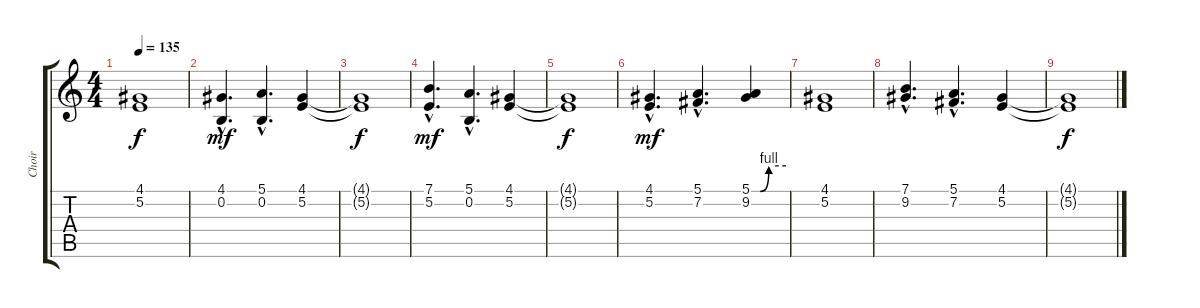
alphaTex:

\track ("Choir" "Choir") {instrument synthstrings2}
\staff {score tabs}
\tuning (E4 B3 G3 D3 A2 E2) {hide}
\ts (4 4)
\tempo 135
\clef g2
\ks c
(4.1{t} 5.2{t}).1{dy f} |
(4.1{hac} 0.2{hac}).4{d dy mf} (5.1{hac} 0.2{hac}).4{d} (4.1 5.2).4 |
(4.1{t} 5.2{t}).1{dy f} |
(7.1{hac} 5.2{hac}).4{d dy mf} (5.1{hac} 0.2{hac}).4{d} (4.1 5.2).4 |
(4.1{t} 5.2{t}).1{dy f} |
(4.1{hac} 5.2{hac}).4{d dy mf} (5.1{hac} 7.2{hac}).4{d} (5.1{be (custom 0 0 15 0 30 4 60 4)} 9.2).4 |
(4.1 5.2).1 |
(7.1{hac} 9.2{hac}).4{d} (5.1{hac} 7.2{hac}).4{d} (4.1 5.2).4 |
(4.1{t} 5.2{t}).1{dy f}
